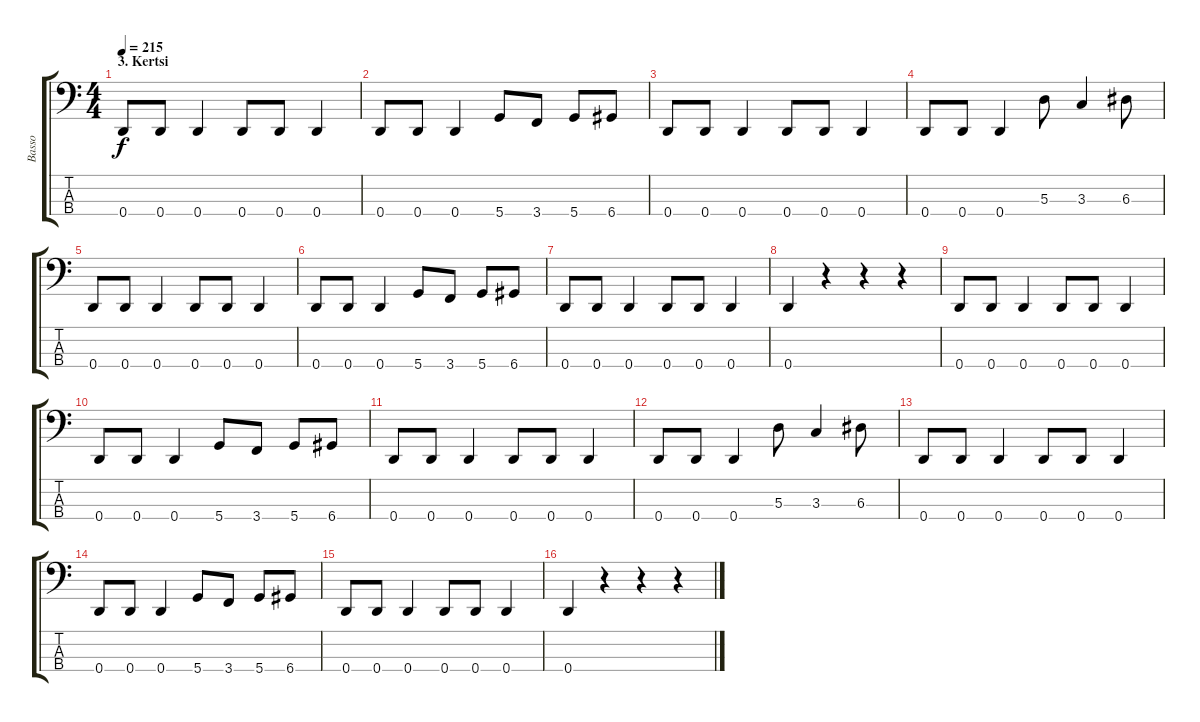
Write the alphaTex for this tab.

\track ("Basso" "Basso") {instrument electricbassfinger}
\staff {score tabs}
\tuning (G2 D2 A1 D1) {hide}
\ts (4 4)
\section ("" "3. Kertsi")
\tempo 215
\clef f4
\ks c
0.4.8{dy f} 0.4.8 0.4.4 0.4.8 0.4.8 0.4.4 |
0.4.8 0.4.8 0.4.4 5.4.8 3.4.8 5.4.8 6.4.8 |
0.4.8 0.4.8 0.4.4 0.4.8 0.4.8 0.4.4 |
0.4.8 0.4.8 0.4.4 5.3.8 3.3.4 6.3.8 |
0.4.8 0.4.8 0.4.4 0.4.8 0.4.8 0.4.4 |
0.4.8 0.4.8 0.4.4 5.4.8 3.4.8 5.4.8 6.4.8 |
0.4.8 0.4.8 0.4.4 0.4.8 0.4.8 0.4.4 |
0.4.4 r.4 r.4 r.4 |
0.4.8 0.4.8 0.4.4 0.4.8 0.4.8 0.4.4 |
0.4.8 0.4.8 0.4.4 5.4.8 3.4.8 5.4.8 6.4.8 |
0.4.8 0.4.8 0.4.4 0.4.8 0.4.8 0.4.4 |
0.4.8 0.4.8 0.4.4 5.3.8 3.3.4 6.3.8 |
0.4.8 0.4.8 0.4.4 0.4.8 0.4.8 0.4.4 |
0.4.8 0.4.8 0.4.4 5.4.8 3.4.8 5.4.8 6.4.8 |
0.4.8 0.4.8 0.4.4 0.4.8 0.4.8 0.4.4 |
0.4.4 r.4 r.4 r.4
